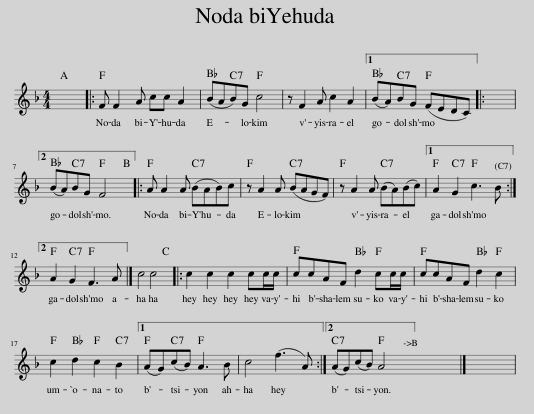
X:1
L:1/8
M:4/4
I:linebreak $
K:F
V:1 treble
V:1
 x8 |: F F2 A cc A2 | (BAB)G c4 | z F2 A c2 A2 |1 (BA)BG (FEDC) |: %5
 x8 |2$ (BA)BG F4 |: A A2 A (BAB)c | z A2 A (BAGF) | z A2 A (BA)(Bc) |1 %10
 A2 G2 c3 B :|2$ A2 G2 F3 A |] c4 c4 |: c2 c2 c2 cc/c/ | ccAF d2 cc/c/ | %15
 ccAF d2 c2 |$ c2 d2 c2 B2 |1 (AG)(cB) A3 B | c4 (f3 A) :|2 (AG)(cB) A4 || %20
 x8 |] x8 | %22
